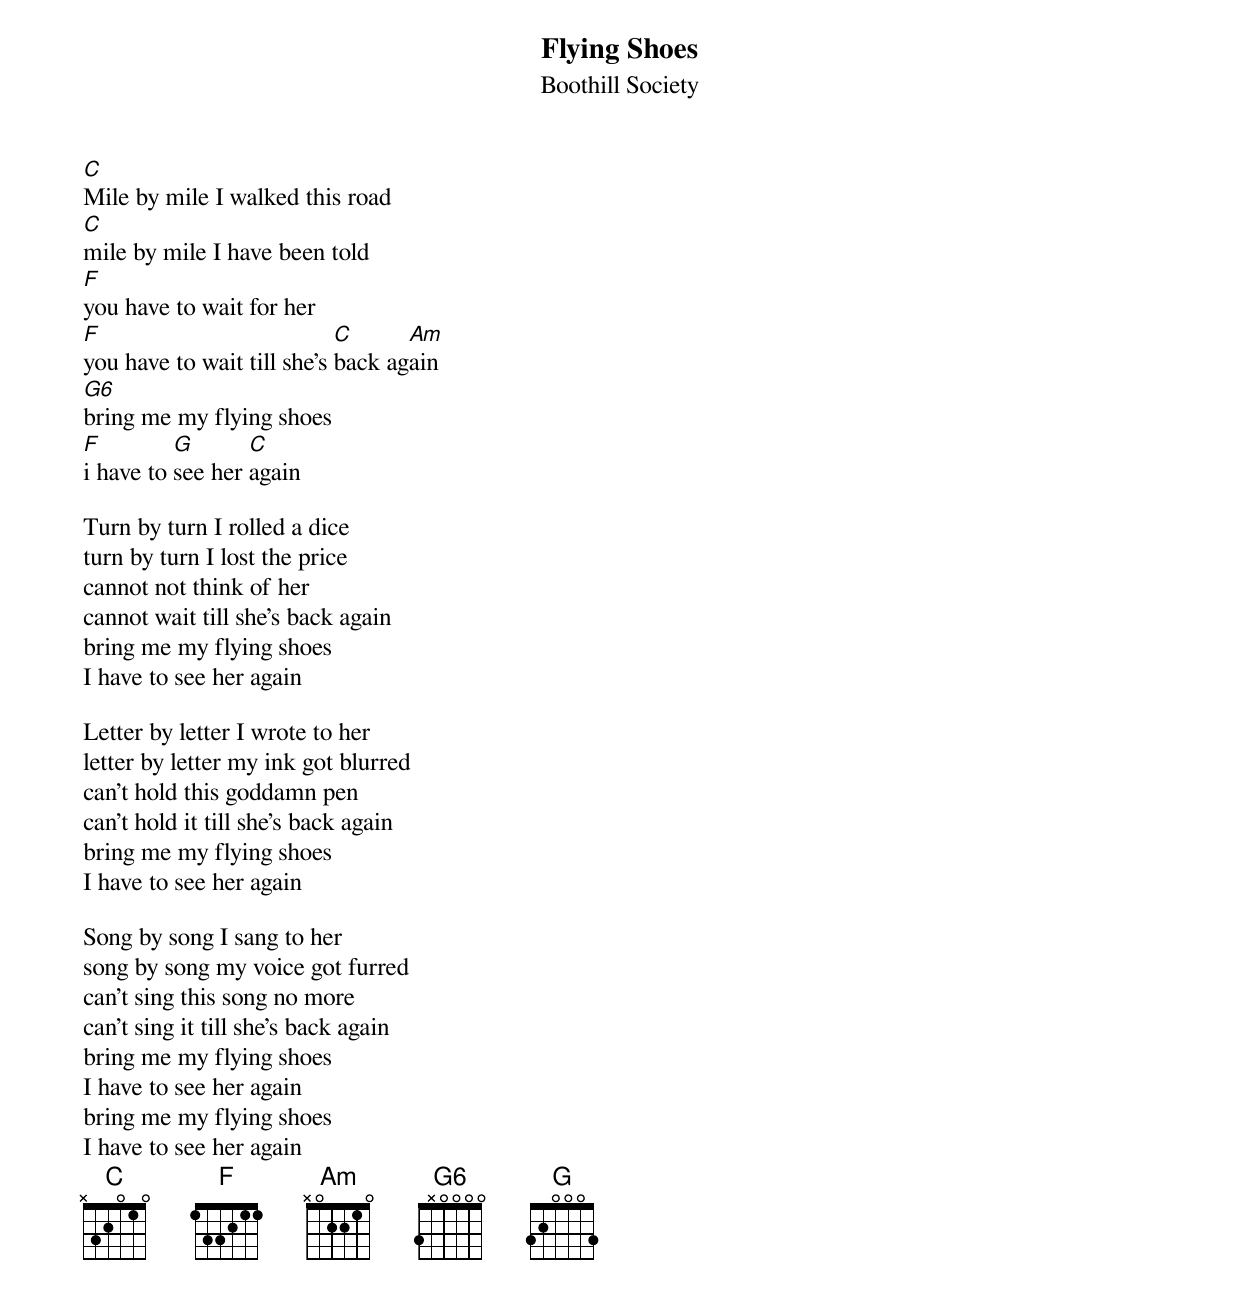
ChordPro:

{t:Flying Shoes}
{st:Boothill Society}
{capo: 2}

[C]Mile by mile I walked this road
[C]mile by mile I have been told
[F]you have to wait for her
[F]you have to wait till she's [C]back ag[Am]ain
[G6]bring me my flying shoes
[F]i have to [G]see her [C]again

Turn by turn I rolled a dice
turn by turn I lost the price
cannot not think of her
cannot wait till she's back again
bring me my flying shoes
I have to see her again

Letter by letter I wrote to her
letter by letter my ink got blurred
can't hold this goddamn pen
can't hold it till she's back again
bring me my flying shoes
I have to see her again

Song by song I sang to her
song by song my voice got furred
can't sing this song no more
can't sing it till she's back again
bring me my flying shoes
I have to see her again
bring me my flying shoes
I have to see her again
